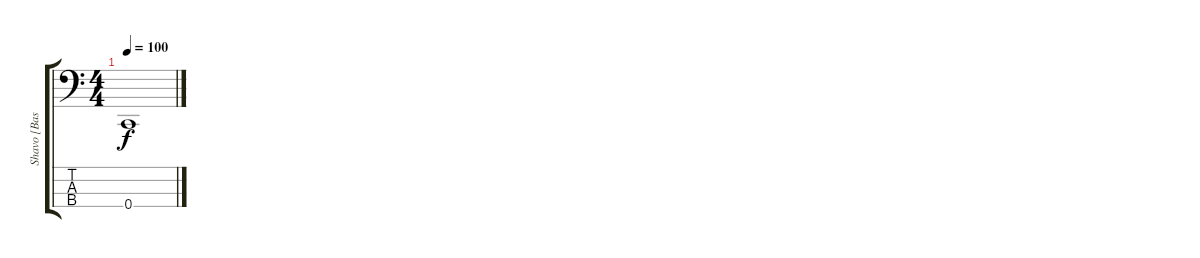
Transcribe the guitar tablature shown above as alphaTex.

\track ("Shavo [Bass]" "Shavo [Bas") {instrument electricbassfinger}
\staff {score tabs}
\tuning (F2 C2 G1 C1) {hide}
\ts (4 4)
\tempo 100
\clef f4
\ks c
0.4{t}.1{dy f volume 0}
